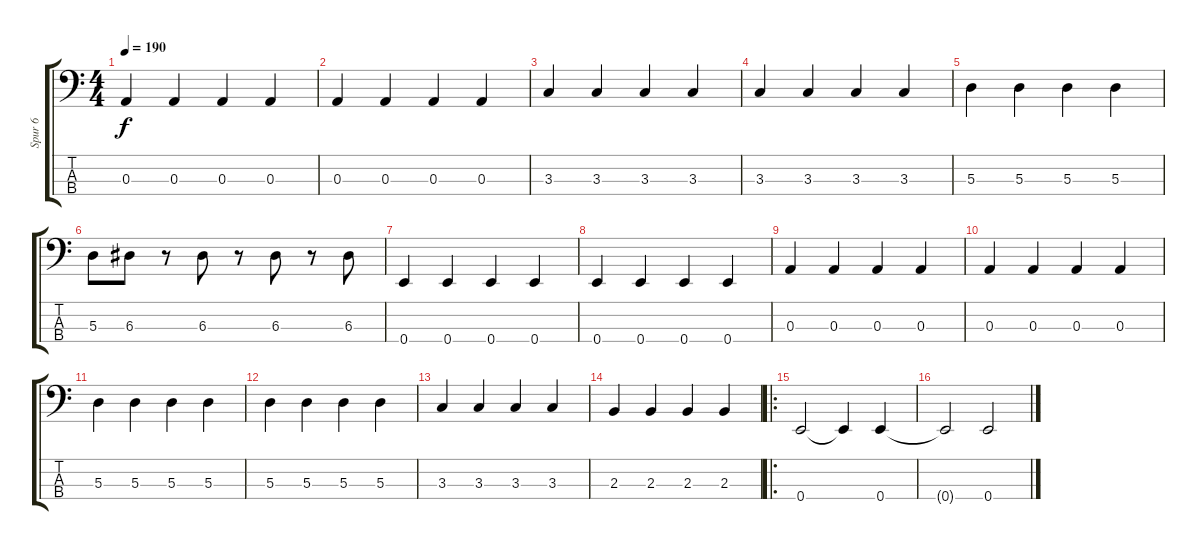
\track ("Spur 6" "Spur 6") {instrument electricbasspick}
\staff {score tabs}
\tuning (G2 D2 A1 E1) {hide}
\ts (4 4)
\tempo 190
\clef f4
\ks c
0.3.4{dy f} 0.3.4 0.3.4 0.3.4 |
0.3.4 0.3.4 0.3.4 0.3.4 |
3.3.4 3.3.4 3.3.4 3.3.4 |
3.3.4 3.3.4 3.3.4 3.3.4 |
5.3.4 5.3.4 5.3.4 5.3.4 |
5.3.8 6.3.8 r.8 6.3.8 r.8 6.3.8 r.8 6.3.8 |
0.4.4 0.4.4 0.4.4 0.4.4 |
0.4.4 0.4.4 0.4.4 0.4.4 |
0.3.4 0.3.4 0.3.4 0.3.4 |
0.3.4 0.3.4 0.3.4 0.3.4 |
5.3.4 5.3.4 5.3.4 5.3.4 |
5.3.4 5.3.4 5.3.4 5.3.4 |
3.3.4 3.3.4 3.3.4 3.3.4 |
2.3.4 2.3.4 2.3.4 2.3.4 |
\ro
0.4.2 0.4{t}.4 0.4.4 |
0.4{t}.2 0.4.2
